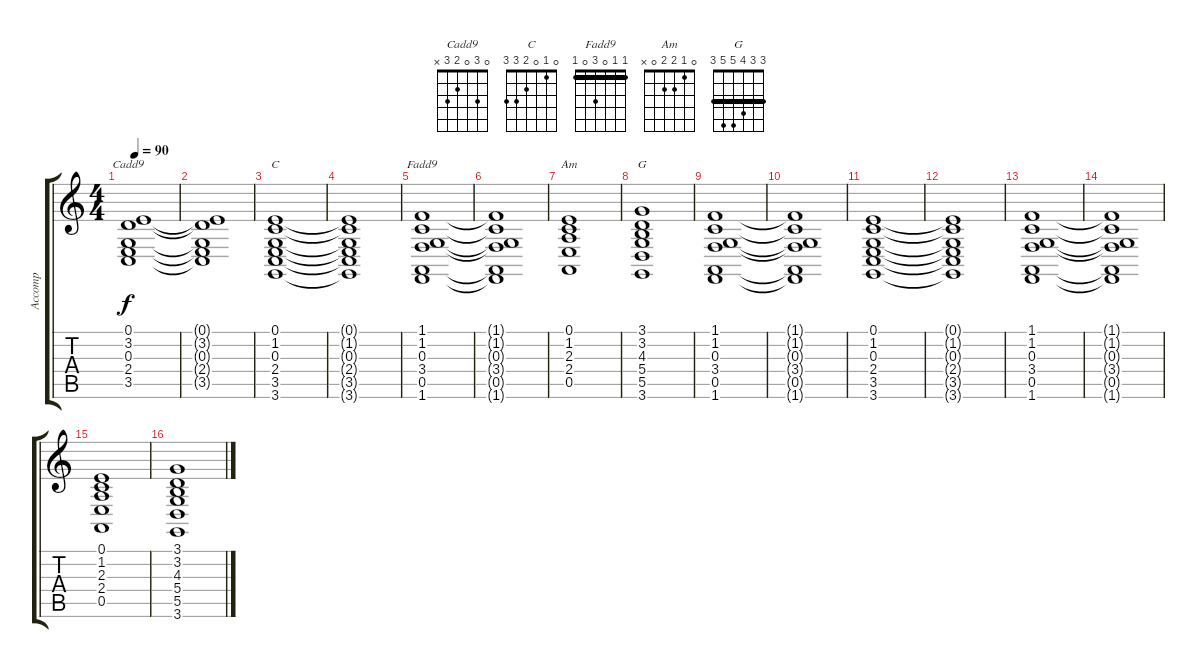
\track ("Accomp" "Accomp") {instrument stringensemble1}
\staff {score tabs}
\tuning (E4 B3 G3 D3 A2 E2) {hide}
\chord ("Cadd9" 0 3 0 2 3 x)
\chord ("C" 0 1 0 2 3 3)
\chord ("Fadd9" 1 1 0 3 0 1) {barre 1}
\chord ("Am" 0 1 2 2 0 x)
\chord ("G" 3 3 4 5 5 3) {barre 3}
\ts (4 4)
\tempo 90
\clef g2
\ks c
(0.1 3.2 0.3 2.4 3.5).1{ch "Cadd9" dy f} |
(0.1{t} 3.2{t} 0.3{t} 2.4{t} 3.5{t}).1 |
(0.1 1.2 0.3 2.4 3.5 3.6).1{ch "C"} |
(0.1{t} 1.2{t} 0.3{t} 2.4{t} 3.5{t} 3.6{t}).1 |
(1.1 1.2 0.3 3.4 0.5 1.6).1{ch "Fadd9"} |
(1.1{t} 1.2{t} 0.3{t} 3.4{t} 0.5{t} 1.6{t}).1 |
(0.1 1.2 2.3 2.4 0.5).1{ch "Am"} |
(3.1 3.2 4.3 5.4 5.5 3.6).1{ch "G"} |
(1.1 1.2 0.3 3.4 0.5 1.6).1 |
(1.1{t} 1.2{t} 0.3{t} 3.4{t} 0.5{t} 1.6{t}).1 |
(0.1 1.2 0.3 2.4 3.5 3.6).1 |
(0.1{t} 1.2{t} 0.3{t} 2.4{t} 3.5{t} 3.6{t}).1 |
(1.1 1.2 0.3 3.4 0.5 1.6).1 |
(1.1{t} 1.2{t} 0.3{t} 3.4{t} 0.5{t} 1.6{t}).1 |
(0.1 1.2 2.3 2.4 0.5).1 |
(3.1 3.2 4.3 5.4 5.5 3.6).1
